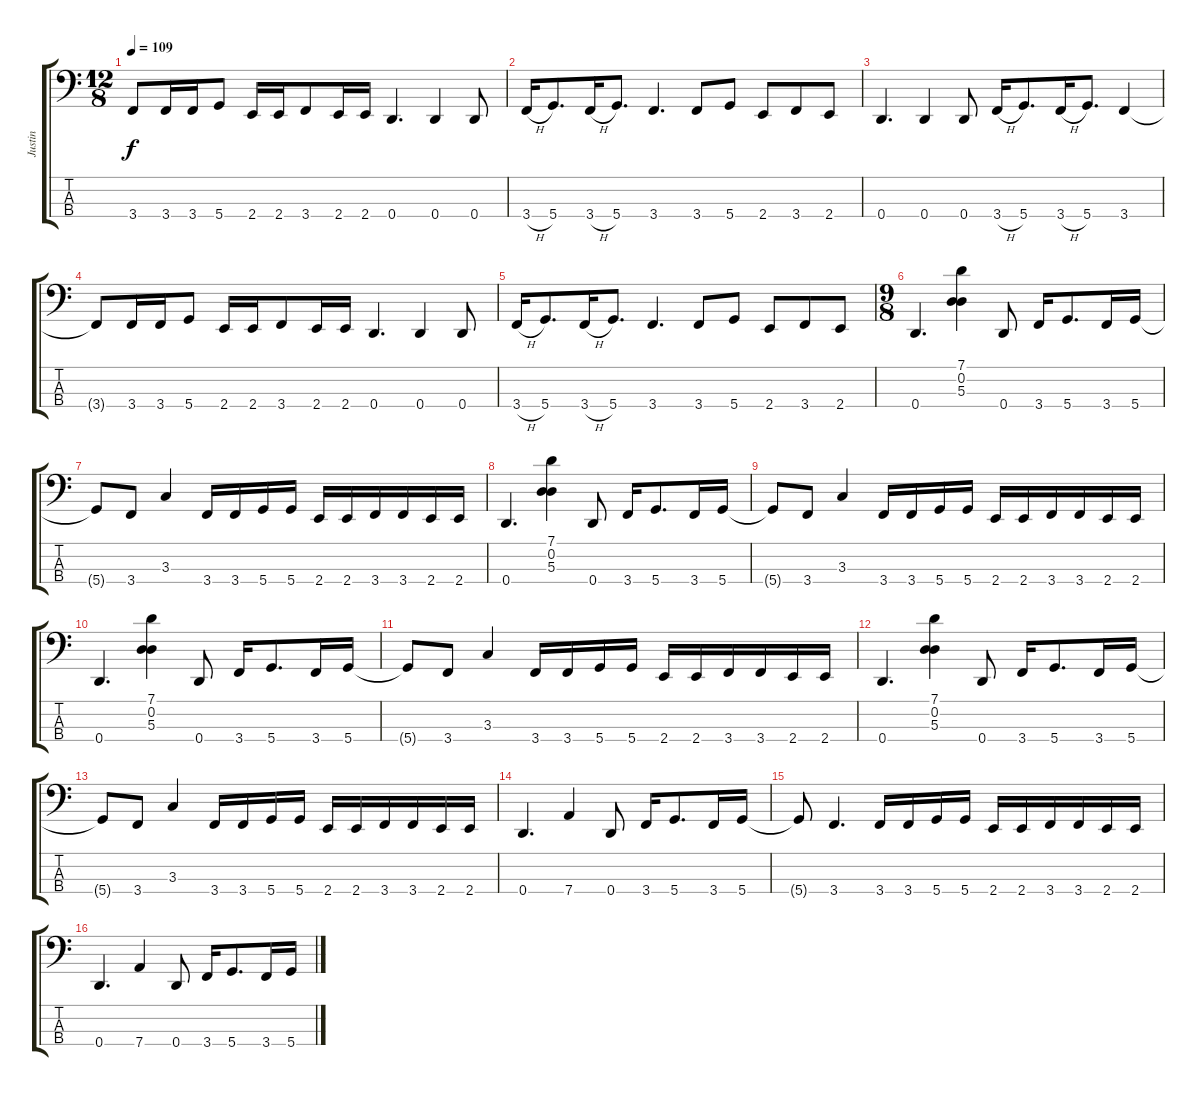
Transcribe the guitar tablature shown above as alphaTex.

\track ("Justin" "Justin") {instrument electricbassfinger}
\staff {score tabs}
\tuning (G2 D2 A1 D1) {hide}
\ts (12 8)
\tempo 109
\clef f4
\ks c
3.4{t}.8{dy f} 3.4.16 3.4.16 5.4.8 2.4.16 2.4.16 3.4.8 2.4.16 2.4.16 0.4.4{d} 0.4.4 0.4.8 |
3.4{h}.16 5.4.8{d} 3.4{h}.16 5.4.8{d} 3.4.4{d} 3.4.8 5.4.8 2.4.8 3.4.8 2.4.8 |
0.4.4{d} 0.4.4 0.4.8 3.4{h}.16 5.4.8{d} 3.4{h}.16 5.4.8{d} 3.4.4 |
3.4{t}.8 3.4.16 3.4.16 5.4.8 2.4.16 2.4.16 3.4.8 2.4.16 2.4.16 0.4.4{d} 0.4.4 0.4.8 |
3.4{h}.16 5.4.8{d} 3.4{h}.16 5.4.8{d} 3.4.4{d} 3.4.8 5.4.8 2.4.8 3.4.8 2.4.8 |
\ts (9 8)
0.4.4{d} (7.1 0.2 5.3).4 0.4.8 3.4.16 5.4.8{d} 3.4.16 5.4.16 |
5.4{t}.8 3.4.8 3.3.4 3.4.16 3.4.16 5.4.16 5.4.16 2.4.16 2.4.16 3.4.16 3.4.16 2.4.16 2.4.16 |
0.4.4{d} (7.1 0.2 5.3).4 0.4.8 3.4.16 5.4.8{d} 3.4.16 5.4.16 |
5.4{t}.8 3.4.8 3.3.4 3.4.16 3.4.16 5.4.16 5.4.16 2.4.16 2.4.16 3.4.16 3.4.16 2.4.16 2.4.16 |
0.4.4{d} (7.1 0.2 5.3).4 0.4.8 3.4.16 5.4.8{d} 3.4.16 5.4.16 |
5.4{t}.8 3.4.8 3.3.4 3.4.16 3.4.16 5.4.16 5.4.16 2.4.16 2.4.16 3.4.16 3.4.16 2.4.16 2.4.16 |
0.4.4{d} (7.1 0.2 5.3).4 0.4.8 3.4.16 5.4.8{d} 3.4.16 5.4.16 |
5.4{t}.8 3.4.8 3.3.4 3.4.16 3.4.16 5.4.16 5.4.16 2.4.16 2.4.16 3.4.16 3.4.16 2.4.16 2.4.16 |
0.4.4{d} 7.4.4 0.4.8 3.4.16 5.4.8{d} 3.4.16 5.4.16 |
5.4{t}.8 3.4.4{d} 3.4.16 3.4.16 5.4.16 5.4.16 2.4.16 2.4.16 3.4.16 3.4.16 2.4.16 2.4.16 |
0.4.4{d} 7.4.4 0.4.8 3.4.16 5.4.8{d} 3.4.16 5.4.16
